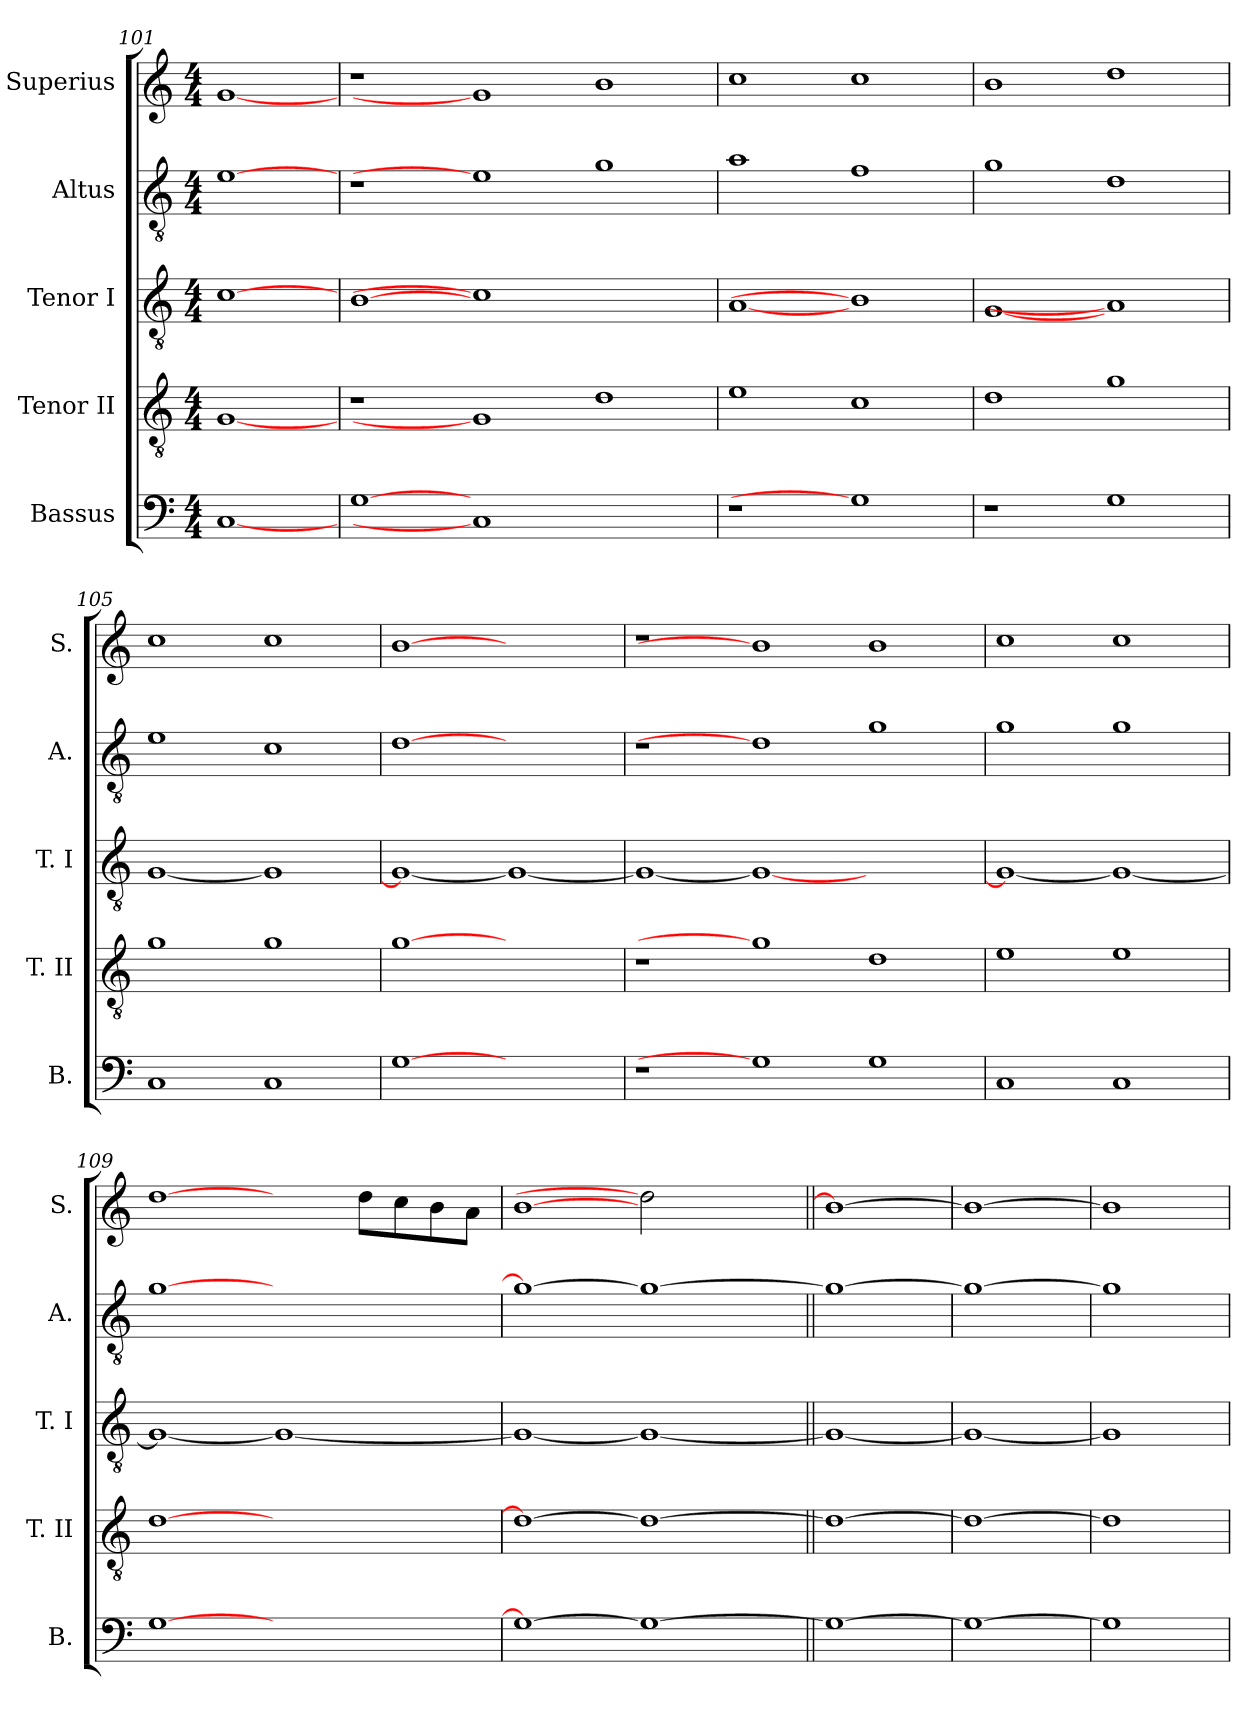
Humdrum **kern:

**kern	**kern	**kern	**kern	**kern
*part5	*part4	*part3	*part2	*part1
*staff5	*staff4	*staff3	*staff2	*staff1
*I"Bassus	*I"Tenor II	*I"Tenor I	*I"Altus	*I"Superius
*I'B.	*I'T. II	*I'T. I	*I'A.	*I'S.
*clefF4	*clefGv2	*clefGv2	*clefGv2	*clefG2
*	*ITrd7c12	*ITrd7c12	*ITrd7c12	*
*k[]	*k[]	*k[]	*k[]	*k[]
*C:	*C:	*C:	*C:	*C:
*M4/4	*M4/4	*M4/4	*M4/4	*M4/4
=101	=101	=101	=101	=101
[1Ci	[1GGi	[1Ci	[1Ei	[1gi
=102	=102	=102	=102	=102
[1Gi	1r	[1BBi	1r	1r
1Ci]	1GGi]	1Ci]	1Ei]	1gi]
1ryy	1Di	1ryy	1Gi	1bi
!!LO:PB:g=z
=103	=103	=103	=103	=103
!LO:N:vis=1	!	!	!	!
1r	1Ei	[1AAi	1Ai	1cci
1Gi]	1Ci	1BBi]	1Fi	1cci
=104	=104	=104	=104	=104
1r	1Di	[1GGi	1Gi	1bi
1Gi	1Gi	1AAi]	1Di	1ddi
=105	=105	=105	=105	=105
1Ci	1Gi	[<1GGi	1Ei	1cci
1Ci	1Gi	1GGi]	1Ci	1cci
=106	=106	=106	=106	=106
[1Gi	[1Gi	1GGi_<	[1Di	[1bi
1ryy	1ryy	1GGi_	1ryy	1ryy
!!LO:LB:g=z
=107	=107	=107	=107	=107
1r	1r	1GGi_<	1r	1r
1Gi]	1Gi]	1GGi_	1Di]	1bi]
1Gi	1Di	1ryy	1Gi	1bi
=108	=108	=108	=108	=108
1Ci	1Ei	1GGi_<	1Gi	1cci
1Ci	1Ei	1GGi_	1Gi	1cci
=109	=109	=109	=109	=109
[>1Gi	[>1Di	1GGi_<	[>1Gi	[1ddi
1ryy	1ryy	1GGi_	1ryy	2ryy
.	.	.	.	8ddi\L
.	.	.	.	8cci\
.	.	.	.	8bi\
.	.	.	.	8ai\J
=110	=110	=110	=110	=110
1Gi_>	1Di_>	1GGi_<	1Gi_>	[1bi
1Gi_	1Di_	1GGi_	1Gi_	2ddi]
.	.	.	.	2ryy
=111||	=111||	=111||	=111||	=111||
1Gi_	1Di_	1GGi_	1Gi_	1bi_
=112	=112	=112	=112	=112
1Gi_	1Di_	1GGi_	1Gi_	1bi_
=113	=113	=113	=113	=113
1Gi]	1Di]	1GGi]	1Gi]	1bi]
=	=	=	=	=
*-	*-	*-	*-	*-
